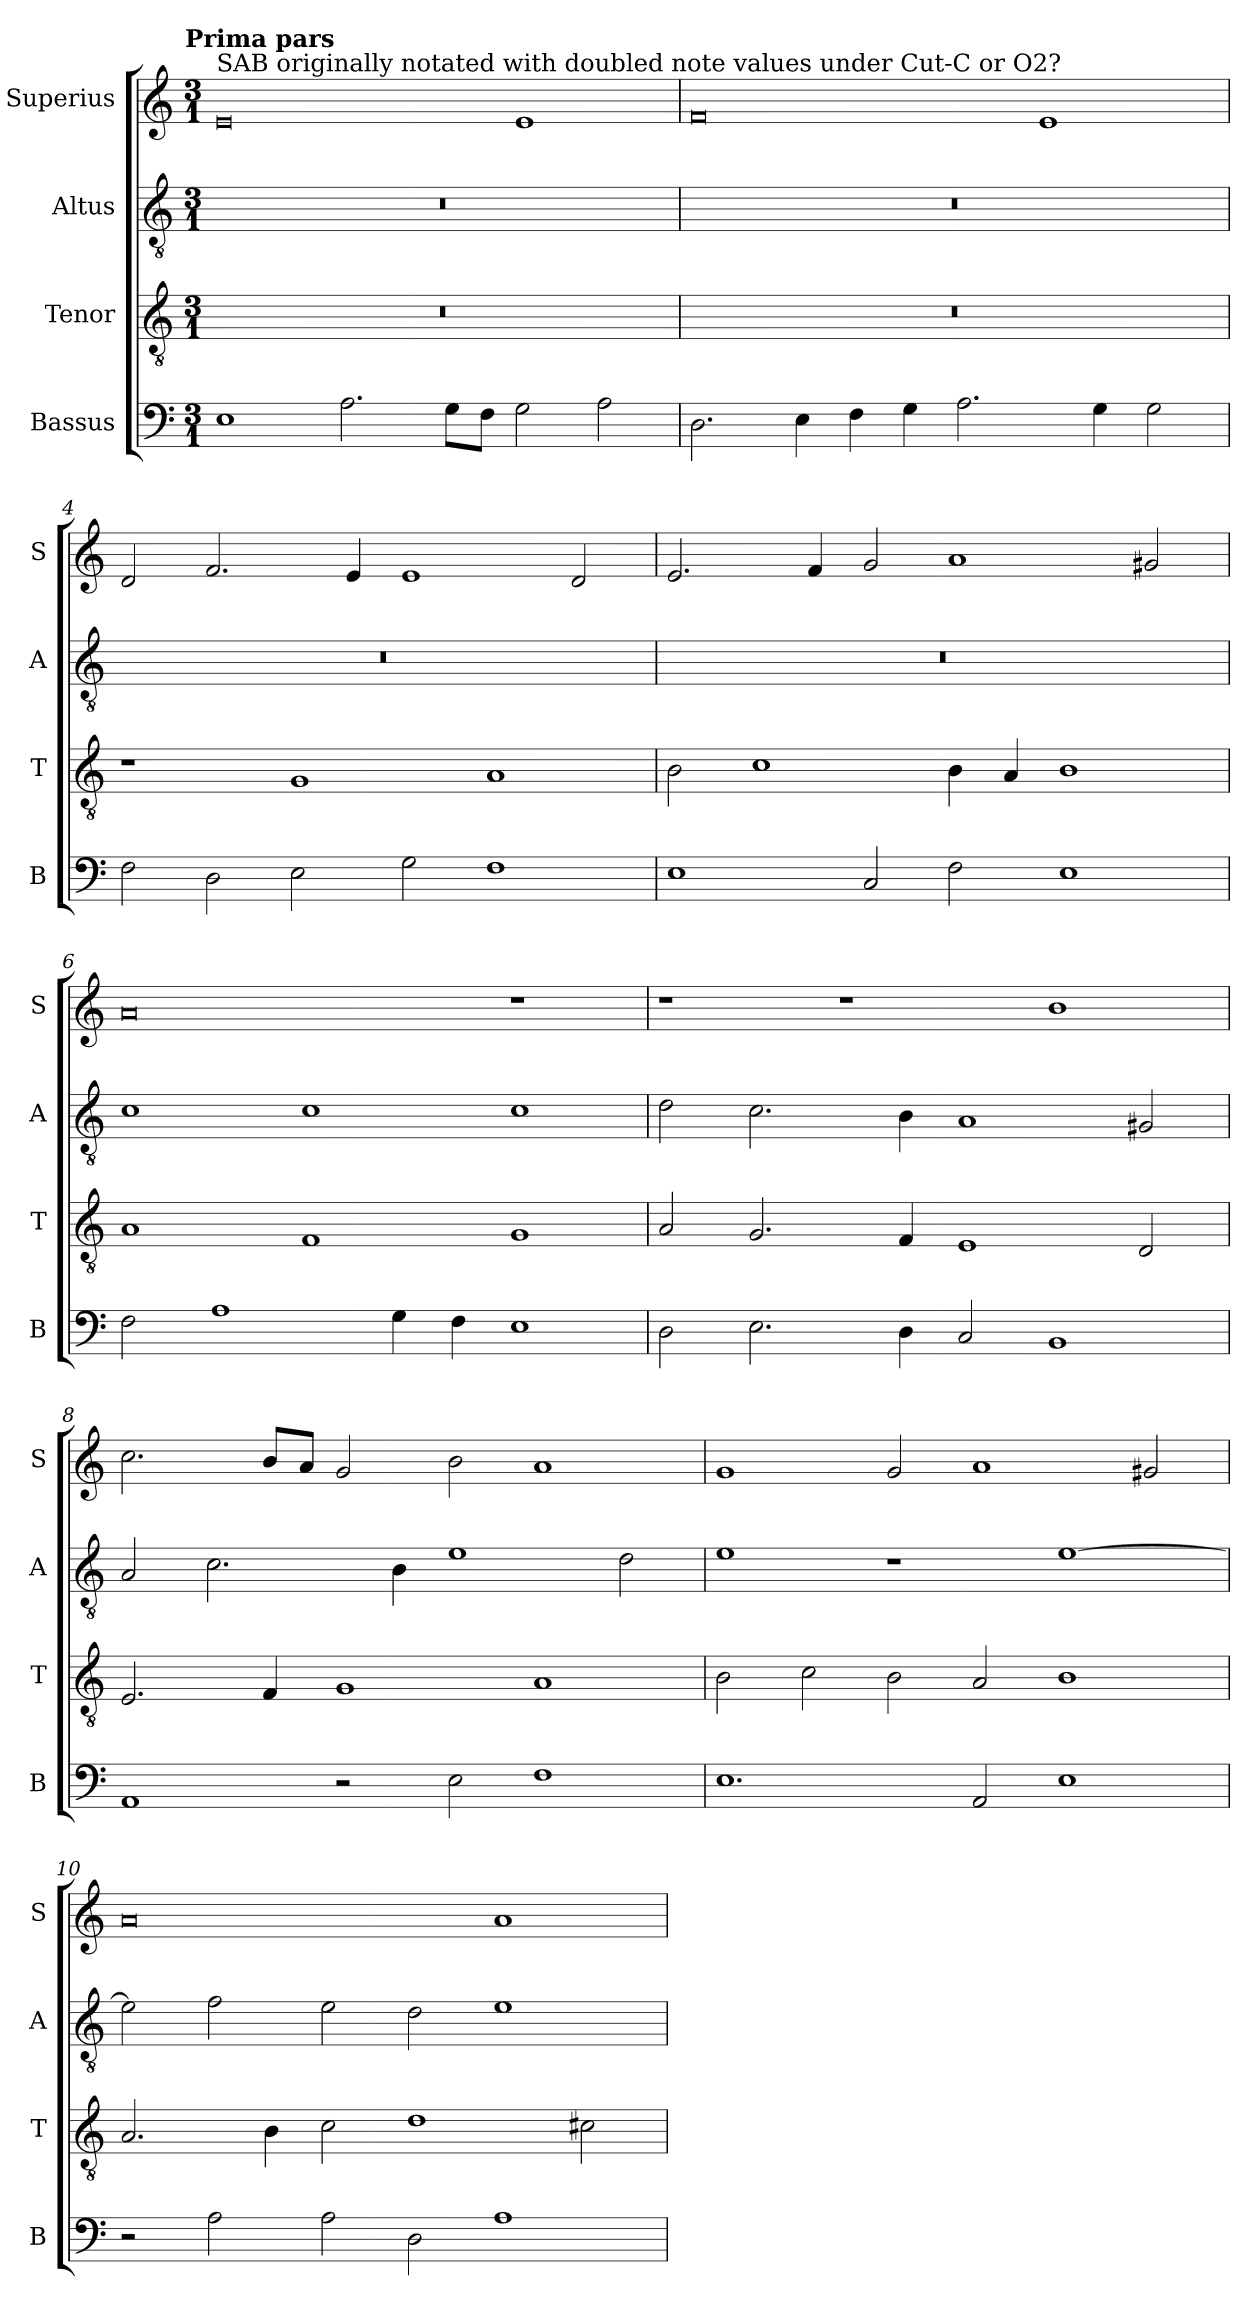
**kern	**kern	**kern	**kern
*part4	*part3	*part2	*part1
*staff4	*staff3	*staff2	*staff1
*I"Bassus	*I"Tenor	*I"Altus	*I"Superius
*I'B	*I'T	*I'A	*I'S
*clefF4	*clefGv2	*clefGv2	*clefG2
*k[]	*k[]	*k[]	*k[]
*a:	*a:	*a:	*a:
!!LO:TX:omd:t=Prima pars
*M3/1	*M3/1	*M3/1	*M3/1
=	=	=	=
!	!	!	!LO:TX:a:t=SAB originally notated with doubled note values under Cut-C or O2?
1E	0.r	0.r	0e
2.A	.	.	.
8GL	.	.	.
8FJ	.	.	.
2G	.	.	1e
2A	.	.	.
=3	=3	=3	=3
2.D	0.r	0.r	0f
4E	.	.	.
4F	.	.	.
4G	.	.	.
2.A	.	.	.
.	.	.	1e
4G	.	.	.
2G	.	.	.
=4	=4	=4	=4
2F	1r	0.r	2d
2D	.	.	2.f
2E	1G	.	.
.	.	.	4e
2G	.	.	1e
1F	1A	.	.
.	.	.	2d
=5	=5	=5	=5
1E	2B	0.r	2.e
.	1c	.	.
.	.	.	4f
2C	.	.	2g
2F	4B	.	1a
.	4A	.	.
1E	1B	.	.
.	.	.	2g#X
=6	=6	=6	=6
2F	1A	1c	0a
1A	.	.	.
.	1F	1c	.
4G	.	.	.
4F	.	.	.
1E	1G	1c	1r
=7	=7	=7	=7
2D	2A	2d	1r
2.E	2.G	2.c	.
.	.	.	1r
4D	4F	4B	.
2C	1E	1A	.
1BB	.	.	1b
.	2D	2G#X	.
=8	=8	=8	=8
1AA	2.E	2A	2.cc
.	.	2.c	.
.	4F	.	8b/L
.	.	.	8a/J
2r	1G	.	2g
.	.	4B	.
2E	.	1e	2b
1F	1A	.	1a
.	.	2d	.
=9	=9	=9	=9
1.E	2B	1e	1g
.	2c	.	.
.	2B	1r	2g
2AA	2A	.	1a
1E	1B	[1e	.
.	.	.	2g#X
=10	=10	=10	=10
2r	2.A	2e]	0a
2A	.	2f	.
.	4B	.	.
2A	2c	2e	.
2D	1d	2d	.
1A	.	1e	1a
.	2c#X	.	.
=	=	=	=
*-	*-	*-	*-
